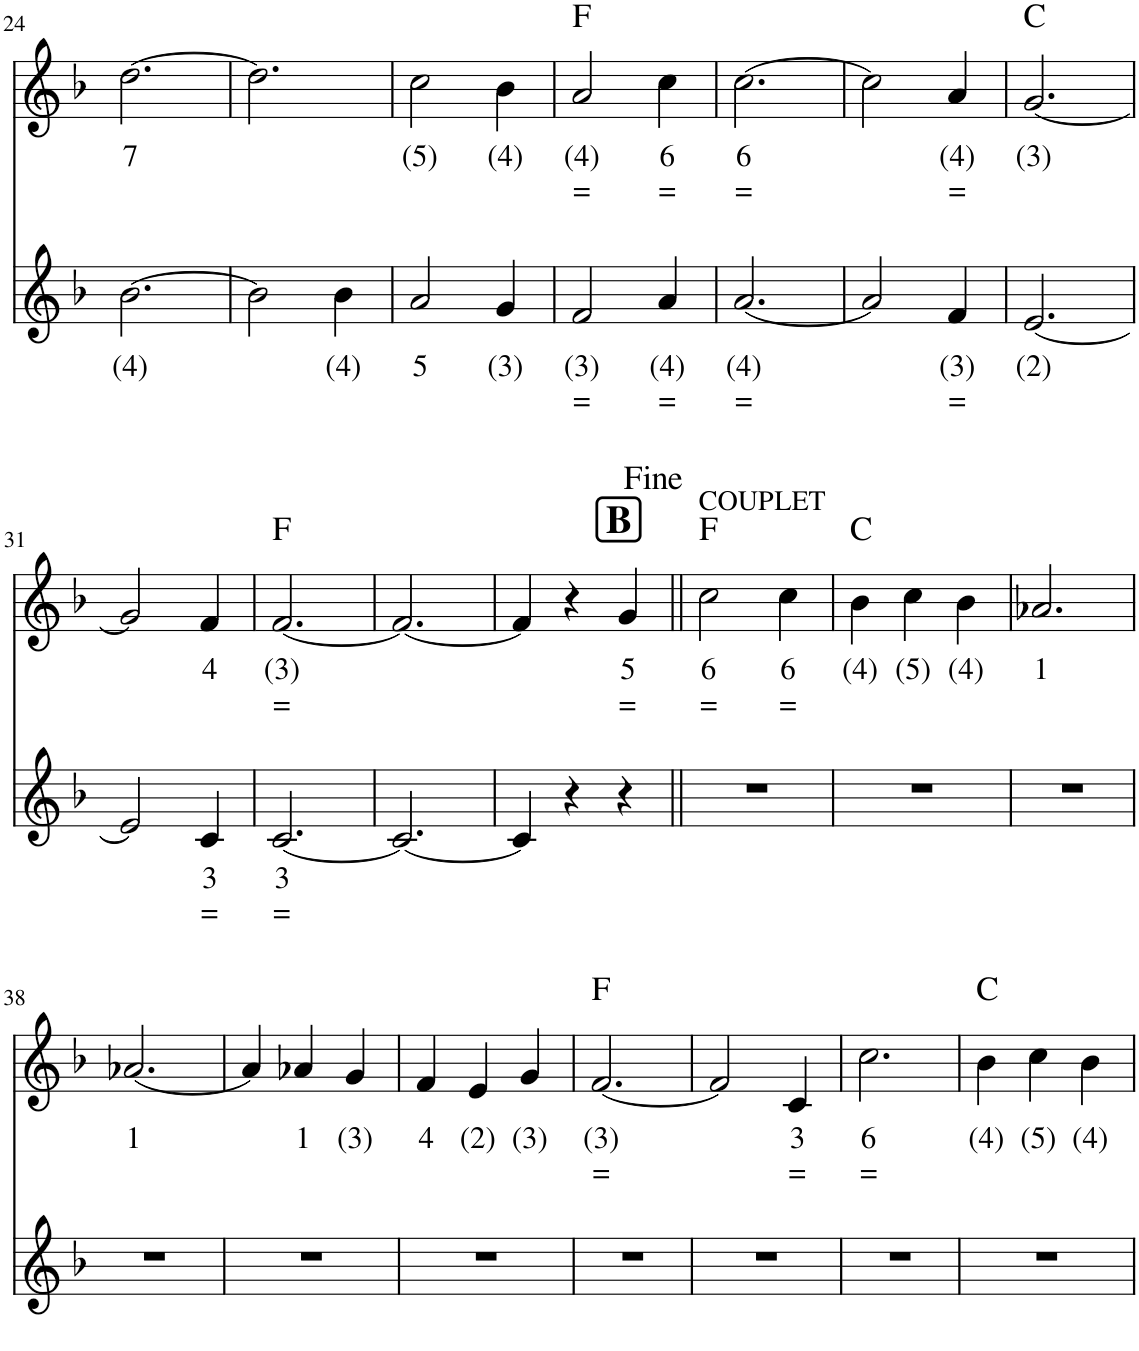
**kern	**text	**text	**kern	**text	**text
*part2	*part2	*part2	*part1	*part1	*part1
*staff2	*staff2	*staff2	*staff1	*staff1	*staff1
*I"Stem	*	*	*I"16 gaats chromatische mondharmonica in C, Piano	*	*
!!LO:PB:g=z
*clefG2	*	*	*clefG2	*	*
*k[b-]	*	*	*k[b-]	*	*
*M3/4	*	*	*M3/4	*	*
=24	=24	=24	=24	=24	=24
!	!LO:LY:b	!	!	!LO:LY:b	!
[2.b-\	(4)	.	[2.dd\	7	.
=25	=25	=25	=25	=25	=25
2b-\]	.	.	2.dd\]	.	.
!	!LO:LY:b	!	!	!	!
4b-\	(4)	.	.	.	.
=26	=26	=26	=26	=26	=26
!	!LO:LY:b	!	!	!LO:LY:b	!
2a/	5	.	2cc\	(5)	.
!	!LO:LY:b	!	!	!LO:LY:b	!
4g/	(3)	.	4b-\	(4)	.
=27	=27	=27	=27	=27	=27
!	!LO:LY:b	!LO:LY:b	!	!LO:LY:b	!LO:LY:b
2f/	(3)	=	2a/	(4)	=
!	!LO:LY:b	!LO:LY:b	!	!LO:LY:b	!LO:LY:b
4a/	(4)	=	4cc\	6	=
=28	=28	=28	=28	=28	=28
!	!LO:LY:b	!LO:LY:b	!	!LO:LY:b	!LO:LY:b
[2.a/	(4)	=	[2.cc\	6	=
=29	=29	=29	=29	=29	=29
2a/]	.	.	2cc\]	.	.
!	!LO:LY:b	!LO:LY:b	!	!LO:LY:b	!LO:LY:b
4f/	(3)	=	4a/	(4)	=
=30	=30	=30	=30	=30	=30
!	!LO:LY:b	!	!	!LO:LY:b	!
[2.e/	(2)	.	[2.g/	(3)	.
!!LO:LB:g=z
=31	=31	=31	=31	=31	=31
2e/]	.	.	2g/]	.	.
!	!LO:LY:b	!LO:LY:b	!	!LO:LY:b	!
4c/	3	=	4f/	4	.
=32	=32	=32	=32	=32	=32
!	!LO:LY:b	!LO:LY:b	!	!LO:LY:b	!LO:LY:b
[2.c/	3	=	[2.f/	(3)	=
=33	=33	=33	=33	=33	=33
2.c/_	.	.	2.f/_	.	.
!!LO:REH:place=s1:a:B:cj:fs=14:t=B:qo=2
=34	=34	=34	=34	=34	=34
4c/]	.	.	4f/]	.	.
4r	.	.	4r	.	.
!	!	!	!	!LO:LY:b	!LO:LY:b
4r	.	.	4g/	5	=
=35||	=35||	=35||	=35||	=35||	=35||
!	!	!	!LO:TX:a:t=COUPLET	!	!
!	!	!	!	!LO:LY:b	!LO:LY:b
2.r	.	.	2cc\	6	=
!	!	!	!	!LO:LY:b	!LO:LY:b
.	.	.	4cc\	6	=
=36	=36	=36	=36	=36	=36
!	!	!	!	!LO:LY:b	!
2.r	.	.	4b-\	(4)	.
!	!	!	!	!LO:LY:b	!
.	.	.	4cc\	(5)	.
!	!	!	!	!LO:LY:b	!
.	.	.	4b-\	(4)	.
=37	=37	=37	=37	=37	=37
!	!	!	!	!LO:LY:b	!
2.r	.	.	2.a-X/	1	.
!!LO:LB:g=z
=38	=38	=38	=38	=38	=38
!	!	!	!	!LO:LY:b	!
2.r	.	.	[2.a-X/	1	.
=39	=39	=39	=39	=39	=39
2.r	.	.	4a-/]	.	.
!	!	!	!	!LO:LY:b	!
.	.	.	4a-X/	1	.
!	!	!	!	!LO:LY:b	!
.	.	.	4g/	(3)	.
=40	=40	=40	=40	=40	=40
!	!	!	!	!LO:LY:b	!
2.r	.	.	4f/	4	.
!	!	!	!	!LO:LY:b	!
.	.	.	4e/	(2)	.
!	!	!	!	!LO:LY:b	!
.	.	.	4g/	(3)	.
=41	=41	=41	=41	=41	=41
!	!	!	!	!LO:LY:b	!LO:LY:b
2.r	.	.	[2.f/	(3)	=
=42	=42	=42	=42	=42	=42
2.r	.	.	2f/]	.	.
!	!	!	!	!LO:LY:b	!LO:LY:b
.	.	.	4c/	3	=
=43	=43	=43	=43	=43	=43
!	!	!	!	!LO:LY:b	!LO:LY:b
2.r	.	.	2.cc\	6	=
=44	=44	=44	=44	=44	=44
!	!	!	!	!LO:LY:b	!
2.r	.	.	4b-\	(4)	.
!	!	!	!	!LO:LY:b	!
.	.	.	4cc\	(5)	.
!	!	!	!	!LO:LY:b	!
.	.	.	4b-\	(4)	.
=	=	=	=	=	=
*-	*-	*-	*-	*-	*-
